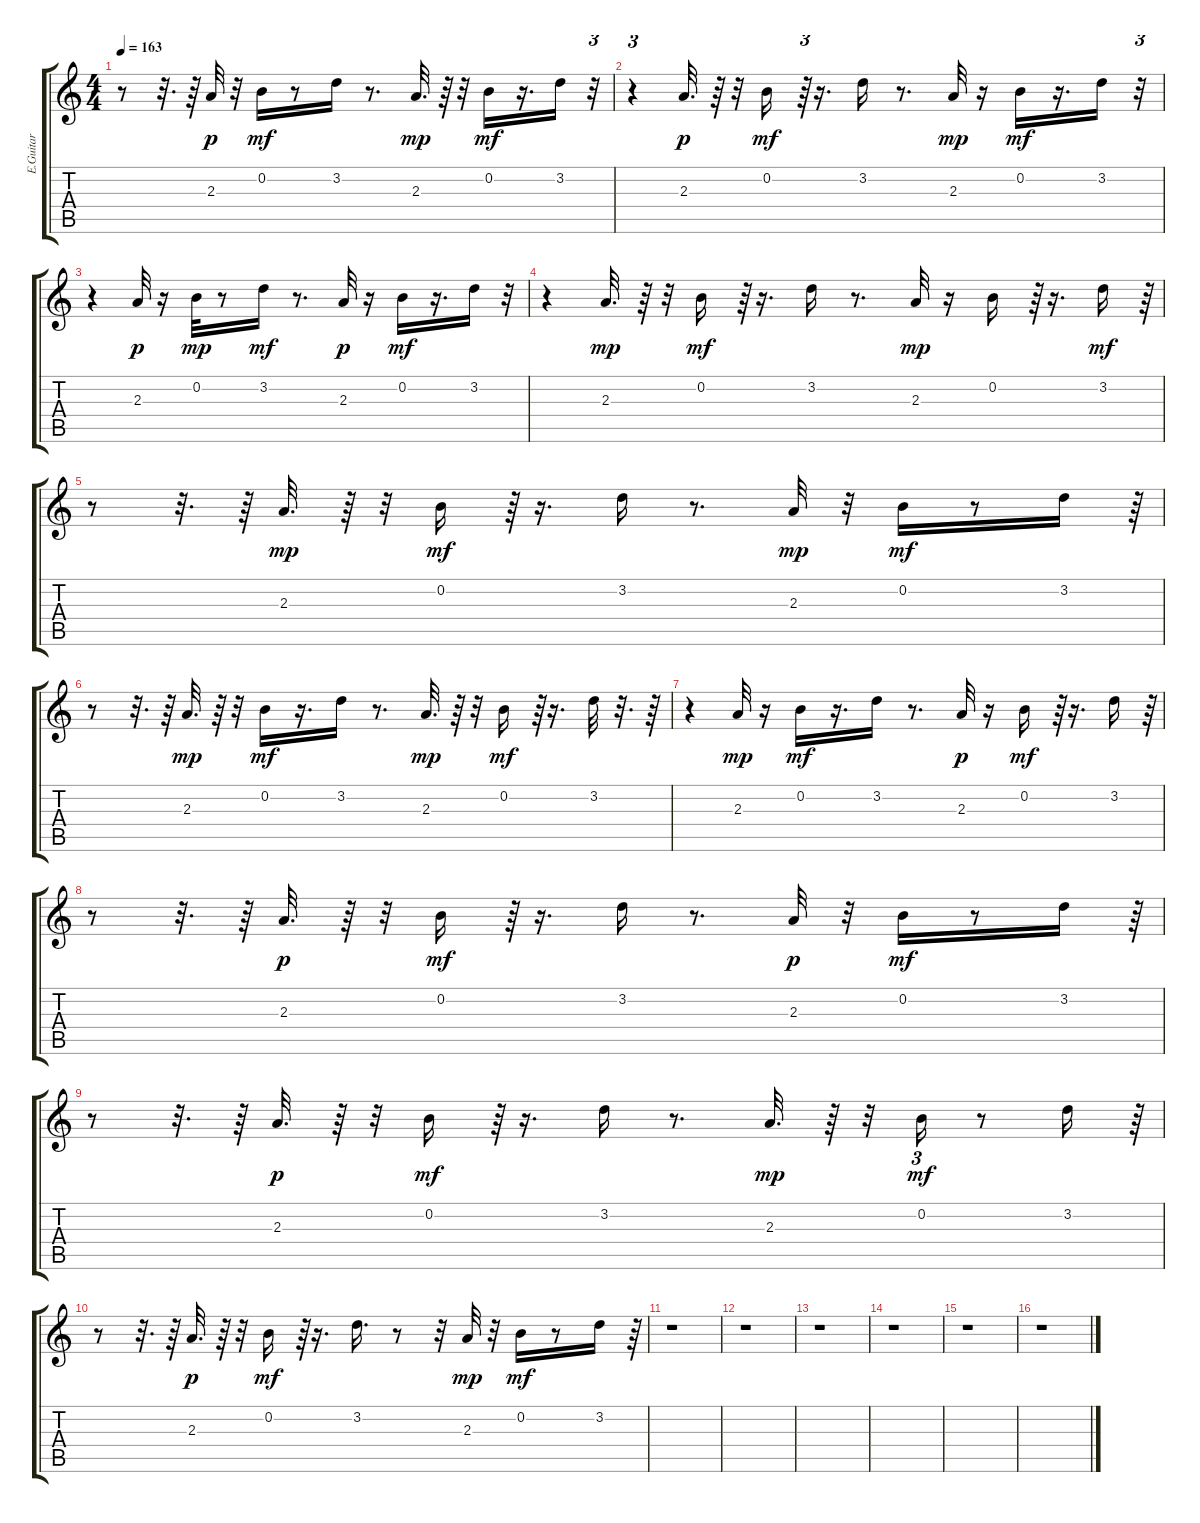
\track ("E.Guitar            " "E.Guitar  ") {instrument electricguitarclean}
\staff {score tabs}
\tuning (E4 B3 G3 D3 A2 E2) {hide}
\ts (4 4)
\tempo 163
\clef g2
\ks c
r.8{dy mf} r.32{d} r.64 2.3.32{dy p} r.32 0.2.16{dy mf} r.8 3.2.16 r.8{d} 2.3.32{d dy mp} r.64 r.32 0.2.16{dy mf} r.16{d} 3.2.16 r.32{tu (3 2)} |
r.4{tu (3 2)} 2.3.32{d dy p} r.64 r.32 0.2.16{dy mf} r.64{tu (3 2)} r.16{d} 3.2.16 r.8{d} 2.3.32{dy mp} r.16 0.2.16{dy mf} r.16{d} 3.2.16 r.32{tu (3 2)} |
r.4{tu (3 2)} 2.3.32{dy p} r.16 0.2.32{dy mp} r.8 3.2.16{dy mf} r.8{d} 2.3.32{dy p} r.16 0.2.16{dy mf} r.16{d} 3.2.16 r.32{tu (3 2)} |
r.4{tu (3 2)} 2.3.32{d dy mp} r.64 r.32 0.2.16{dy mf} r.64{tu (3 2)} r.16{d} 3.2.16 r.8{d} 2.3.32{dy mp} r.16 0.2.16 r.64{tu (3 2)} r.16{d} 3.2.16{dy mf} r.64{tu (3 2)} |
r.8 r.32{d} r.64 2.3.32{d dy mp} r.64 r.32 0.2.16{dy mf} r.64{tu (3 2)} r.16{d} 3.2.16 r.8{d} 2.3.32{dy mp} r.32 0.2.16{dy mf} r.8 3.2.16 r.64{tu (3 2)} |
r.8 r.32{d} r.64 2.3.32{d dy mp} r.64 r.32 0.2.16{dy mf} r.16{d} 3.2.16 r.8{d} 2.3.32{d dy mp} r.64 r.32 0.2.16{dy mf} r.64{tu (3 2)} r.16{d} 3.2.32 r.32{d} r.64 |
r.4{tu (3 2)} 2.3.32{dy mp} r.16 0.2.16{dy mf} r.16{d} 3.2.16 r.8{d} 2.3.32{dy p} r.16 0.2.16{dy mf} r.64{tu (3 2)} r.16{d} 3.2.16 r.64{tu (3 2)} |
r.8 r.32{d} r.64 2.3.32{d dy p} r.64 r.32 0.2.16{dy mf} r.64{tu (3 2)} r.16{d} 3.2.16 r.8{d} 2.3.32{dy p} r.32 0.2.16{dy mf} r.8 3.2.16 r.64{tu (3 2)} |
r.8 r.32{d} r.64 2.3.32{d dy p} r.64 r.32 0.2.16{dy mf} r.64{tu (3 2)} r.16{d} 3.2.16 r.8{d} 2.3.32{d dy mp} r.64 r.32 0.2.16{tu (3 2) dy mf} r.8 3.2.16 r.64{tu (3 2)} |
r.8 r.32{d} r.64 2.3.32{d dy p} r.64 r.32 0.2.16{dy mf} r.64{tu (3 2)} r.16{d} 3.2.16{d} r.8 r.32 2.3.32{dy mp} r.32 0.2.16{dy mf} r.8 3.2.16 r.64{tu (3 2)} |
r.1 |
r.1 |
r.1 |
r.1 |
r.1 |
r.1
